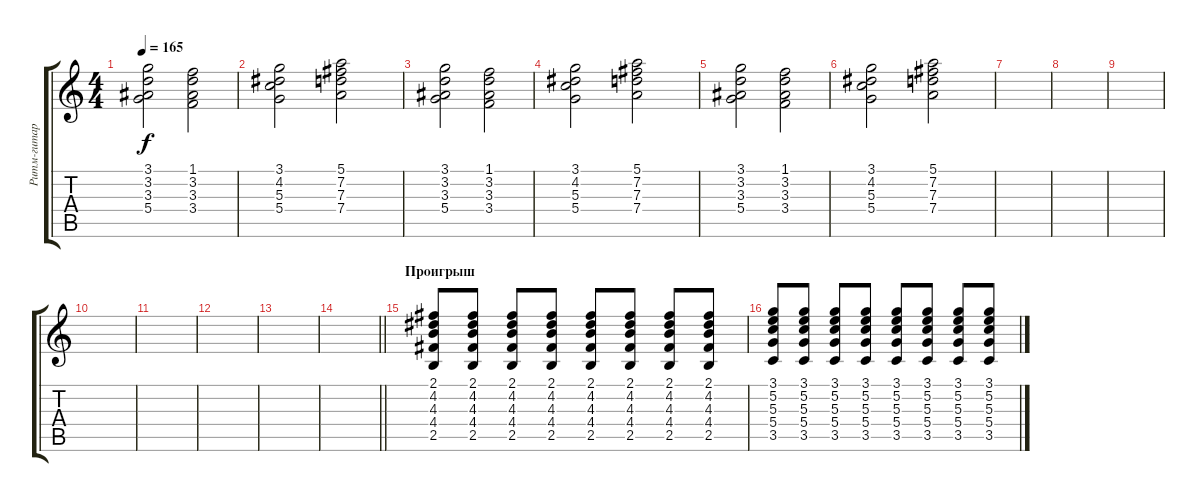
\track ("Ритм-гитара (overdrive)" "Ритм-гитар") {instrument overdrivenguitar}
\staff {score tabs}
\tuning (E4 B3 G3 D3 A2 E2) {hide}
\ts (4 4)
\tempo 165
\clef g2
\ks c
(3.1 3.2 3.3 5.4).2{dy f} (1.1 3.2 3.3 3.4).2 |
(3.1 4.2 5.3 5.4).2 (5.1 7.2 7.3 7.4).2 |
(3.1 3.2 3.3 5.4).2 (1.1 3.2 3.3 3.4).2 |
(3.1 4.2 5.3 5.4).2 (5.1 7.2 7.3 7.4).2 |
(3.1 3.2 3.3 5.4).2 (1.1 3.2 3.3 3.4).2 |
(3.1 4.2 5.3 5.4).2 (5.1 7.2 7.3 7.4).2 |
|
|
|
|
|
|
|
\barLineRight lightlight
|
\section ("" "Проигрыш")
(2.1 4.2 4.3 4.4 2.5).8 (2.1 4.2 4.3 4.4 2.5).8 (2.1 4.2 4.3 4.4 2.5).8 (2.1 4.2 4.3 4.4 2.5).8 (2.1 4.2 4.3 4.4 2.5).8 (2.1 4.2 4.3 4.4 2.5).8 (2.1 4.2 4.3 4.4 2.5).8 (2.1 4.2 4.3 4.4 2.5).8 |
(3.1 5.2 5.3 5.4 3.5).8 (3.1 5.2 5.3 5.4 3.5).8 (3.1 5.2 5.3 5.4 3.5).8 (3.1 5.2 5.3 5.4 3.5).8 (3.1 5.2 5.3 5.4 3.5).8 (3.1 5.2 5.3 5.4 3.5).8 (3.1 5.2 5.3 5.4 3.5).8 (3.1 5.2 5.3 5.4 3.5).8
